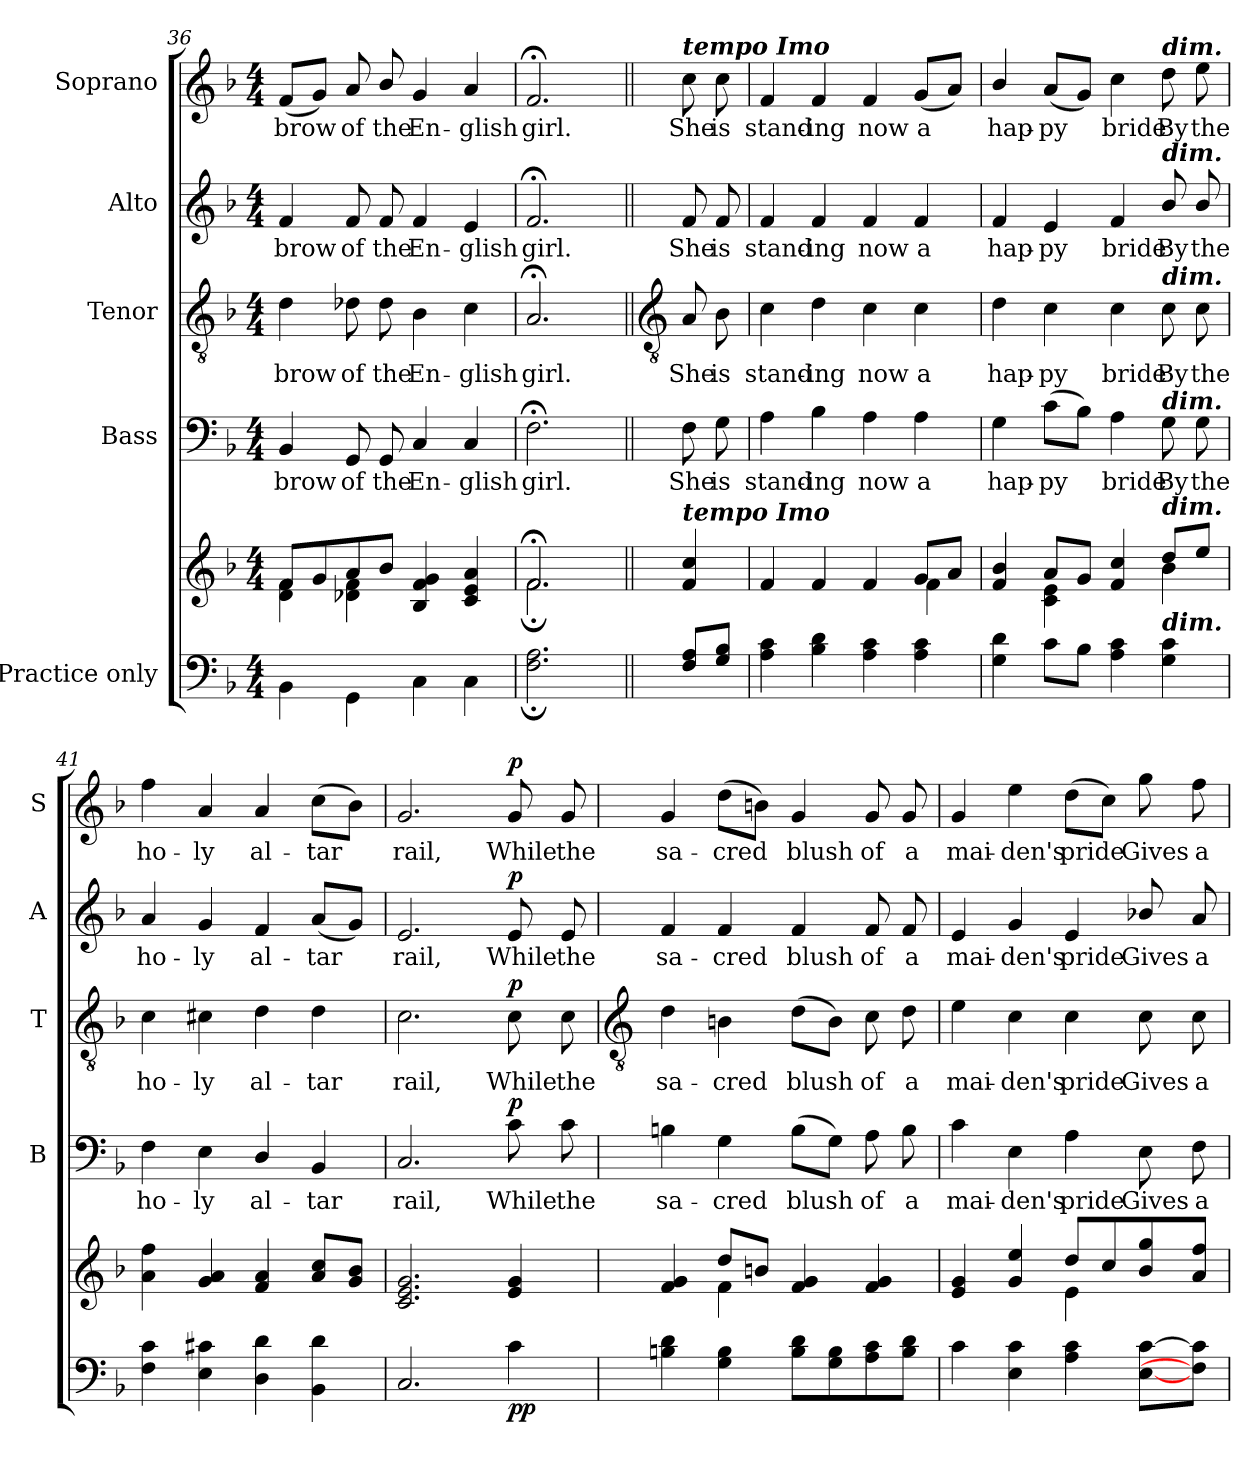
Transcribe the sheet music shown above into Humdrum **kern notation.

**kern	**kern	**dynam	**kern	**text	**dynam	**kern	**text	**dynam	**kern	**text	**dynam	**kern	**text	**dynam
*part5	*part5	*part5	*part4	*part4	*part4	*part3	*part3	*part3	*part2	*part2	*part2	*part1	*part1	*part1
*staff6	*staff5	*staff5/6	*staff4	*staff4	*staff4	*staff3	*staff3	*staff3	*staff2	*staff2	*staff2	*staff1	*staff1	*staff1
*I"Practice only	*	*	*I"Bass	*	*	*I"Tenor	*	*	*I"Alto	*	*	*I"Soprano	*	*
*	*	*	*I'B	*	*	*I'T	*	*	*I'A	*	*	*I'S	*	*
*clefF4	*clefG2	*	*clefF4	*	*	*clefGv2	*	*	*clefG2	*	*	*clefG2	*	*
*k[b-]	*k[b-]	*	*k[b-]	*	*	*k[b-]	*	*	*k[b-]	*	*	*k[b-]	*	*
*F:	*F:	*	*F:	*	*	*F:	*	*	*F:	*	*	*F:	*	*
*M4/4	*M4/4	*	*M4/4	*	*	*M4/4	*	*	*M4/4	*	*	*M4/4	*	*
=36	=36	=36	=36	=36	=36	=36	=36	=36	=36	=36	=36	=36	=36	=36
*^	*^	*	*	*	*	*	*	*	*	*	*	*	*	*
!	!	!	!	!	!	!LO:LY:b	!	!	!LO:LY:b	!	!	!LO:LY:b	!	!	!LO:LY:b	!
1ryy	4BB-	8f/L	4d\ 4f\	.	4BB-	brow	.	4d	brow	.	4f	brow	.	(<8fL	brow	.
.	.	8g/	.	.	.	.	.	.	.	.	.	.	.	8gJ)	.	.
!	!	!	!	!	!	!LO:LY:b	!	!	!LO:LY:b	!	!	!LO:LY:b	!	!	!LO:LY:b	!
.	4GG	8a/	4d-X\ 4f\	.	8GG	of	.	8d-X	of	.	8f	of	.	8a	of	.
!	!	!	!	!	!	!LO:LY:b	!	!	!LO:LY:b	!	!	!LO:LY:b	!	!	!LO:LY:b	!
.	.	8b-/J	.	.	8GG	the	.	8d-	the	.	8f	the	.	8b-/	the	.
!	!	!	!	!	!	!LO:LY:b	!	!	!LO:LY:b	!	!	!LO:LY:b	!	!	!LO:LY:b	!
.	4C	4B-/ 4f/ 4g/	2ryy	.	4C	En-	.	4B-	En-	.	4f	En-	.	4g	En-	.
!	!	!	!	!	!	!LO:LY:b	!	!	!LO:LY:b	!	!	!LO:LY:b	!	!	!LO:LY:b	!
.	4C	4c/ 4e/ 4a/	.	.	4C	-glish	.	4c	-glish	.	4e	-glish	.	4a	-glish	.
=37	=37	=37	=37	=37	=37	=37	=37	=37	=37	=37	=37	=37	=37	=37	=37	=37
!	!	!	!	!	!	!LO:LY:b	!	!	!LO:LY:b	!	!	!LO:LY:b	!	!	!LO:LY:b	!
2.ryy	2.F;< 2.A;<	2.f;</	2.f;<\	.	2.F;<	girl.	.	2.A;<	girl.	.	2.f;<	girl.	.	2.f;<	girl.	.
*v	*v	*	*	*	*	*	*	*	*	*	*	*	*	*	*	*
!!LO:LB:g=z
=38||	=38||	=38||	=38||	=38||	=38||	=38||	=38||	=38||	=38||	=38||	=38||	=38||	=38||	=38||	=38||
*	*	*	*	*	*	*	*clefGv2	*	*	*	*	*	*	*	*
*^	*	*	*	*	*	*	*	*	*	*	*	*	*	*	*
!	!	!	!	!	!	!	!	!	!	!	!	!	!	!LO:TX:a:Bi:t=tempo Imo	!	!
!	!	!LO:TX:a:Bi:t=tempo Imo	!	!	!	!	!	!	!	!	!	!	!	!	!	!
!	!	!	!	!	!	!LO:LY:b	!	!	!LO:LY:b	!	!	!LO:LY:b	!	!	!LO:LY:b	!
*v	*v	*	*	*	*	*	*	*	*	*	*	*	*	*	*	*
8F/ 8A/L	4f/ 4cc/	4ryy	.	8F	She	.	8A	She	.	8f	She	.	8cc	She	.
!	!	!	!	!	!LO:LY:b	!	!	!LO:LY:b	!	!	!LO:LY:b	!	!	!LO:LY:b	!
8G\ 8B-\J	.	.	.	8G	is	.	8B-	is	.	8f	is	.	8cc	is	.
=39	=39	=39	=39	=39	=39	=39	=39	=39	=39	=39	=39	=39	=39	=39	=39
!	!	!	!	!	!LO:LY:b	!	!	!LO:LY:b	!	!	!LO:LY:b	!	!	!LO:LY:b	!
4A 4c	4f/	2.ryy	.	4A	stand-	.	4c	stand-	.	4f	stand-	.	4f	stand-	.
!	!	!	!	!	!LO:LY:b	!	!	!LO:LY:b	!	!	!LO:LY:b	!	!	!LO:LY:b	!
4B- 4d	4f/	.	.	4B-	-ing	.	4d	-ing	.	4f	-ing	.	4f	-ing	.
!	!	!	!	!	!LO:LY:b	!	!	!LO:LY:b	!	!	!LO:LY:b	!	!	!LO:LY:b	!
4A 4c	4f/	.	.	4A	now	.	4c	now	.	4f	now	.	4f	now	.
!	!	!	!	!	!LO:LY:b	!	!	!LO:LY:b	!	!	!LO:LY:b	!	!	!LO:LY:b	!
4A 4c	8g/L	4f\	.	4A	a	.	4c	a	.	4f	a	.	(<8gL	a	.
.	8a/J	.	.	.	.	.	.	.	.	.	.	.	8aJ)	.	.
=40	=40	=40	=40	=40	=40	=40	=40	=40	=40	=40	=40	=40	=40	=40	=40
!	!	!	!	!	!LO:LY:b	!	!	!LO:LY:b	!	!	!LO:LY:b	!	!	!LO:LY:b	!
4G 4d	4f/ 4b-/	4ryy	.	4G	hap-	.	4d	hap-	.	4f	hap-	.	4b-/	hap-	.
!	!	!	!	!	!LO:LY:b	!	!	!LO:LY:b	!	!	!LO:LY:b	!	!	!LO:LY:b	!
8cL	8a/L	4c\ 4e\	.	(>8cL	-py	.	4c	-py	.	4e	-py	.	(<8aL	-py	.
8B-J	8g/J	.	.	8B-J)	.	.	.	.	.	.	.	.	8gJ)	.	.
!	!	!	!	!	!LO:LY:b	!	!	!LO:LY:b	!	!	!LO:LY:b	!	!	!LO:LY:b	!
4A 4c	4f/ 4cc/	4ryy	.	4A	bride	.	4c	bride	.	4f	bride	.	4cc	bride	.
!	!	!	!	!	!	!	!	!	!	!	!	!	!LO:TX:a:Bi:t=dim.	!	!
!	!	!	!	!	!	!	!	!	!	!LO:TX:a:Bi:t=dim.	!	!	!	!	!
!	!	!	!	!	!	!	!LO:TX:a:Bi:t=dim.	!	!	!	!	!	!	!	!
!	!	!	!	!LO:TX:a:Bi:t=dim.	!	!	!	!	!	!	!	!	!	!	!
!	!LO:TX:a:Bi:t=dim.	!	!	!	!	!	!	!	!	!	!	!	!	!	!
!LO:TX:a:Bi:t=dim.	!	!	!	!	!	!	!	!	!	!	!	!	!	!	!
!	!	!	!	!	!LO:LY:b	!	!	!LO:LY:b	!	!	!LO:LY:b	!	!	!LO:LY:b	!
4G 4c	8dd/L	4b-\	.	8G	By	.	8c	By	.	8b-/	By	.	8dd	By	.
!	!	!	!	!	!LO:LY:b	!	!	!LO:LY:b	!	!	!LO:LY:b	!	!	!LO:LY:b	!
.	8ee/J	.	.	8G	the	.	8c	the	.	8b-/	the	.	8ee	the	.
=41	=41	=41	=41	=41	=41	=41	=41	=41	=41	=41	=41	=41	=41	=41	=41
!	!	!	!	!	!LO:LY:b	!	!	!LO:LY:b	!	!	!LO:LY:b	!	!	!LO:LY:b	!
4F 4c	4a\ 4ff\	1ryy	.	4F	ho-	.	4c	ho-	.	4a	ho-	.	4ff	ho-	.
!	!	!	!	!	!LO:LY:b	!	!	!LO:LY:b	!	!	!LO:LY:b	!	!	!LO:LY:b	!
4E 4c#X	4g/ 4a/	.	.	4E	-ly	.	4c#X	-ly	.	4g	-ly	.	4a	-ly	.
!	!	!	!	!	!LO:LY:b	!	!	!LO:LY:b	!	!	!LO:LY:b	!	!	!LO:LY:b	!
4D\ 4d\	4f/ 4a/	.	.	4D/	al-	.	4d	al-	.	4f	al-	.	4a	al-	.
!	!	!	!	!	!LO:LY:b	!	!	!LO:LY:b	!	!	!LO:LY:b	!	!	!LO:LY:b	!
4BB- 4d	8a/ 8cc/L	.	.	4BB-	-tar	.	4d	-tar	.	(<8aL	-tar	.	(>8ccL	-tar	.
.	8g/ 8b-/J	.	.	.	.	.	.	.	.	8gJ)	.	.	8b-J)	.	.
=42	=42	=42	=42	=42	=42	=42	=42	=42	=42	=42	=42	=42	=42	=42	=42
!	!	!	!	!	!LO:LY:b	!	!	!LO:LY:b	!	!	!LO:LY:b	!	!	!LO:LY:b	!
2.C	2.c/ 2.e/ 2.g/	1ryy	.	2.C	rail,	.	2.c	rail,	.	2.e	rail,	.	2.g	rail,	.
!	!	!	!LO:DY:b=2	!	!LO:LY:b	!	!	!LO:LY:b	!	!	!LO:LY:b	!	!	!LO:LY:b	!
!	!	!	!LO:DY:n=1:b	!	!	!LO:DY:b	!	!	!LO:DY:b	!	!	!LO:DY:b	!	!	!LO:DY:b
4c	4e/ 4g/	.	p p	8c	While	p	8c	While	p	8e	While	p	8g	While	p
!	!	!	!	!	!LO:LY:b	!	!	!LO:LY:b	!	!	!LO:LY:b	!	!	!LO:LY:b	!
.	.	.	.	8c	the	.	8c	the	.	8e	the	.	8g	the	.
!!LO:LB:g=z
=43	=43	=43	=43	=43	=43	=43	=43	=43	=43	=43	=43	=43	=43	=43	=43
*	*	*	*	*	*	*	*clefGv2	*	*	*	*	*	*	*	*
!	!	!	!	!	!LO:LY:b	!	!	!LO:LY:b	!	!	!LO:LY:b	!	!	!LO:LY:b	!
4Bn 4d	4f/ 4g/	4ryy	.	4Bn	sa-	.	4d	sa-	.	4f	sa-	.	4g	sa-	.
!	!	!	!	!	!LO:LY:b	!	!	!LO:LY:b	!	!	!LO:LY:b	!	!	!LO:LY:b	!
4G 4B	8dd/L	4f\	.	4G	-cred	.	4Bn	-cred	.	4f	-cred	.	(>8ddL	-cred	.
.	8bn/J	.	.	.	.	.	.	.	.	.	.	.	8bnJ)	.	.
!	!	!	!	!	!LO:LY:b	!	!	!LO:LY:b	!	!	!LO:LY:b	!	!	!LO:LY:b	!
8B 8dL	4f/ 4g/	2ryy	.	(>8BL	blush	.	(>8dL	blush	.	4f	blush	.	4g	blush	.
8G 8B	.	.	.	8GJ)	.	.	8BJ)	.	.	.	.	.	.	.	.
!	!	!	!	!	!LO:LY:b	!	!	!LO:LY:b	!	!	!LO:LY:b	!	!	!LO:LY:b	!
8A 8c	4f/ 4g/	.	.	8A	of	.	8c	of	.	8f	of	.	8g	of	.
!	!	!	!	!	!LO:LY:b	!	!	!LO:LY:b	!	!	!LO:LY:b	!	!	!LO:LY:b	!
8B 8dJ	.	.	.	8B	a	.	8d	a	.	8f	a	.	8g	a	.
=44	=44	=44	=44	=44	=44	=44	=44	=44	=44	=44	=44	=44	=44	=44	=44
!	!	!	!	!	!LO:LY:b	!	!	!LO:LY:b	!	!	!LO:LY:b	!	!	!LO:LY:b	!
4c	4e/ 4g/	2ryy	.	4c	mai-	.	4e	mai-	.	4e	mai-	.	4g	mai-	.
!	!	!	!	!	!LO:LY:b	!	!	!LO:LY:b	!	!	!LO:LY:b	!	!	!LO:LY:b	!
4E 4c	4g/ 4ee/	.	.	4E	-den's	.	4c	-den's	.	4g	-den's	.	4ee	-den's	.
!	!	!	!	!	!LO:LY:b	!	!	!LO:LY:b	!	!	!LO:LY:b	!	!	!LO:LY:b	!
4A 4c	8dd/L	4e\	.	4A	pride	.	4c	pride	.	4e	pride	.	(>8ddL	pride	.
.	8cc/	.	.	.	.	.	.	.	.	.	.	.	8ccJ)	.	.
!	!	!	!	!	!LO:LY:b	!	!	!LO:LY:b	!	!	!LO:LY:b	!	!	!LO:LY:b	!
[8E [8cL	8b-/ 8gg/	4ryy	.	8E	Gives	.	8c	Gives	.	8b-X/	Gives	.	8gg	Gives	.
!	!	!	!	!	!LO:LY:b	!	!	!LO:LY:b	!	!	!LO:LY:b	!	!	!LO:LY:b	!
8F] 8c]J	8a/ 8ff/J	.	.	8F	a	.	8c	a	.	8a	a	.	8ff	a	.
*	*v	*v	*	*	*	*	*	*	*	*	*	*	*	*	*
=	=	=	=	=	=	=	=	=	=	=	=	=	=	=
*-	*-	*-	*-	*-	*-	*-	*-	*-	*-	*-	*-	*-	*-	*-
